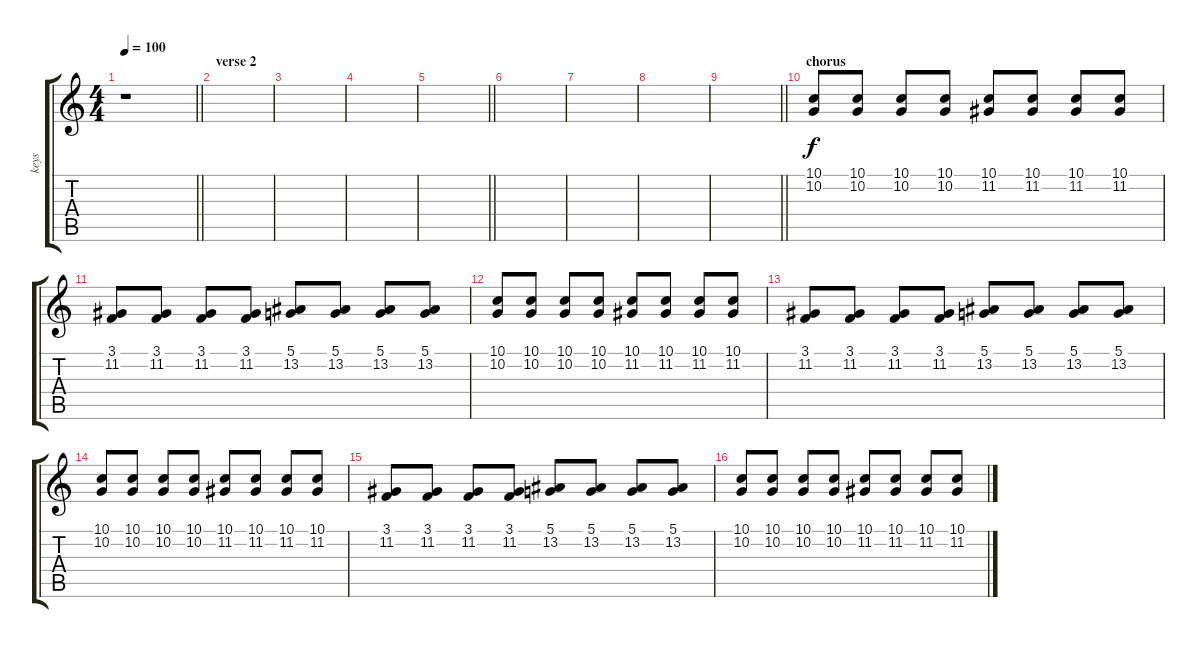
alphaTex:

\track ("keys" "keys") {instrument stringensemble1}
\staff {score tabs}
\tuning (D4 A3 F3 C3 G2 D2) {hide}
\ts (4 4)
\tempo 100
\clef g2
\barLineRight lightlight
\ks c
r.1{dy f} |
\section ("" "verse 2")
|
|
|
\barLineRight lightlight
|
|
|
|
\barLineRight lightlight
|
\section ("" "chorus")
(10.1 10.2).8 (10.1 10.2).8 (10.1 10.2).8 (10.1 10.2).8 (10.1 11.2).8 (10.1 11.2).8 (10.1 11.2).8 (10.1 11.2).8 |
(3.1 11.2).8 (3.1 11.2).8 (3.1 11.2).8 (3.1 11.2).8 (5.1 13.2).8 (5.1 13.2).8 (5.1 13.2).8 (5.1 13.2).8 |
(10.1 10.2).8 (10.1 10.2).8 (10.1 10.2).8 (10.1 10.2).8 (10.1 11.2).8 (10.1 11.2).8 (10.1 11.2).8 (10.1 11.2).8 |
(3.1 11.2).8 (3.1 11.2).8 (3.1 11.2).8 (3.1 11.2).8 (5.1 13.2).8 (5.1 13.2).8 (5.1 13.2).8 (5.1 13.2).8 |
(10.1 10.2).8 (10.1 10.2).8 (10.1 10.2).8 (10.1 10.2).8 (10.1 11.2).8 (10.1 11.2).8 (10.1 11.2).8 (10.1 11.2).8 |
(3.1 11.2).8 (3.1 11.2).8 (3.1 11.2).8 (3.1 11.2).8 (5.1 13.2).8 (5.1 13.2).8 (5.1 13.2).8 (5.1 13.2).8 |
(10.1 10.2).8 (10.1 10.2).8 (10.1 10.2).8 (10.1 10.2).8 (10.1 11.2).8 (10.1 11.2).8 (10.1 11.2).8 (10.1 11.2).8
